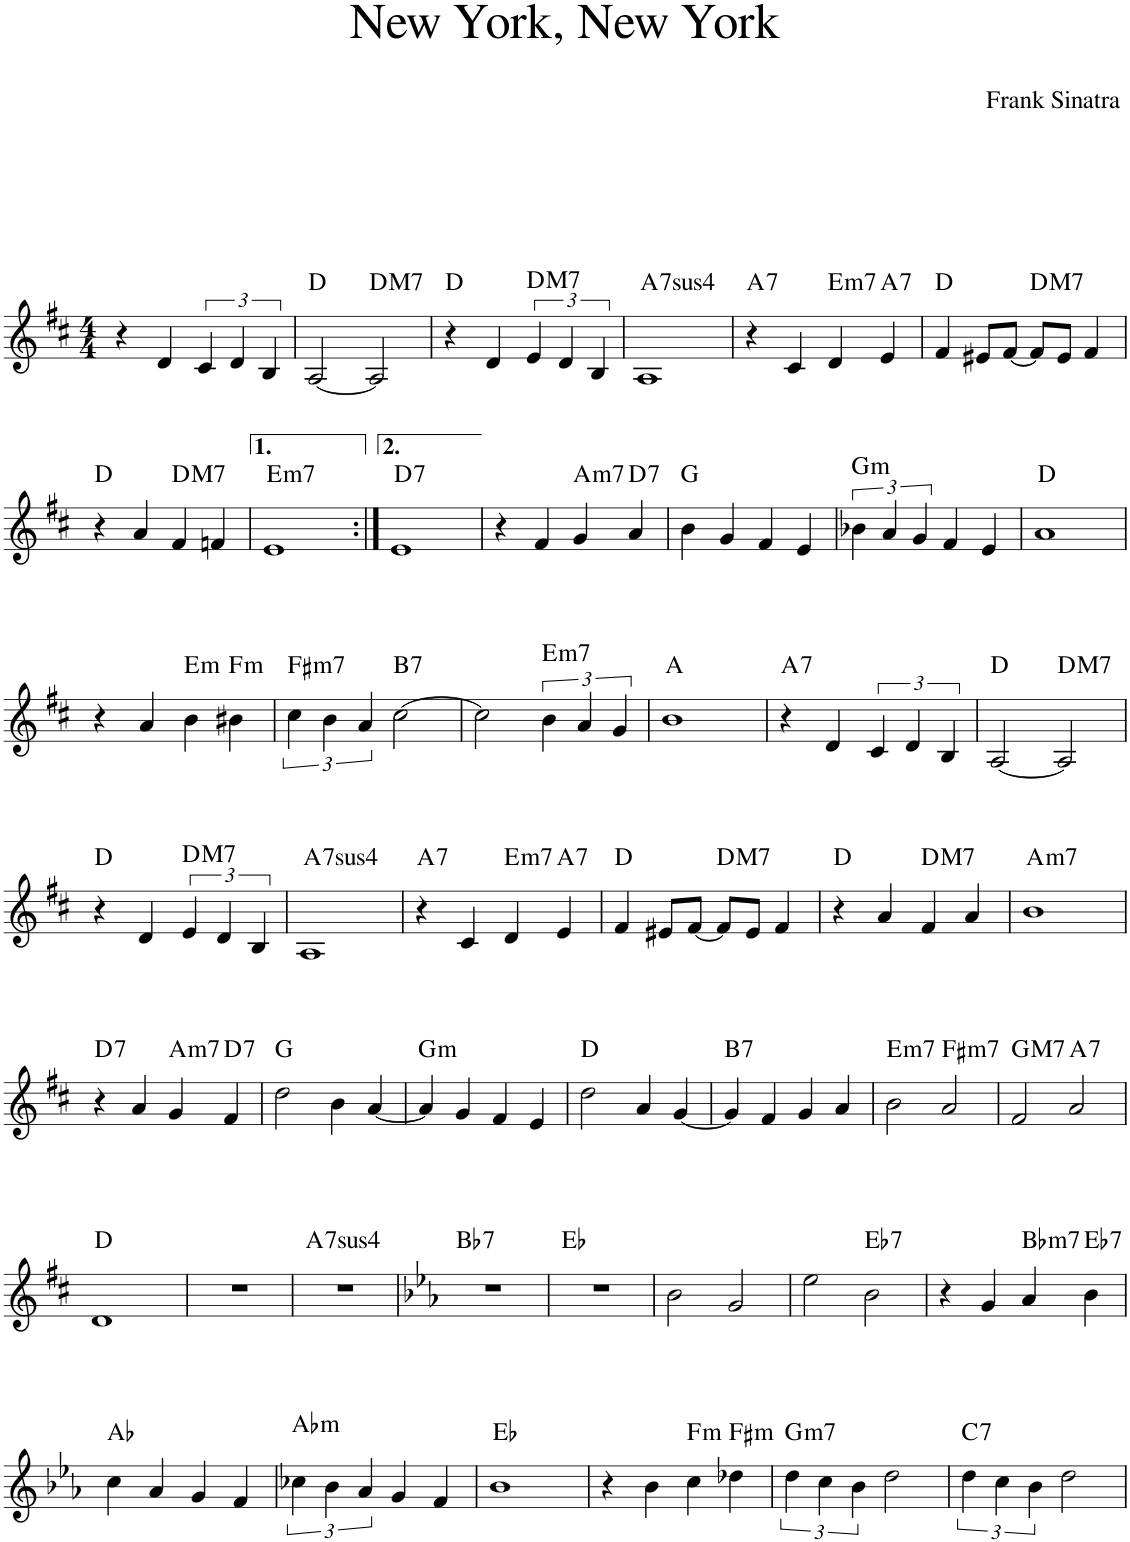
**kern	**harte
*part1	*part1
*staff1	*
*I"Piano	*
*I'Pno.	*
*clefG2	*
*k[f#c#]	*
*M4/4	*
=1	=1
4r	.
4d/	.
6c#/	.
6d/	.
6B/	.
=2	=2
[2A/	D:maj
!	!LO:H:kt=M7
2A/]	D:maj7
=3	=3
4r	D:maj
4d/	.
!	!LO:H:kt=M7
6e/	D:maj7
6d/	.
6B/	.
=4	=4
!	!LO:H:kt=74
1A	A:sus4(7)
=5	=5
!	!LO:H:kt=7
4r	A:7
4c#/	.
!	!LO:H:kt=m7
4d/	E:min7
!	!LO:H:kt=7
4e/	A:7
=6	=6
4f#/	D:maj
8e#X/L	.
[8f#/J	.
!	!LO:H:kt=M7
8f#/L]	D:maj7
8e#/J	.
4f#/	.
!!LO:LB:g=z
=7	=7
4r	D:maj
4a/	.
!	!LO:H:kt=M7
4f#/	D:maj7
4fn/	.
=8	=8
!	!LO:H:kt=m7
1e	E:min7
=9:|!	=9:|!
!	!LO:H:kt=7
1e	D:7
=10	=10
4r	.
4f#/	.
!	!LO:H:kt=m7
4g/	A:min7
!	!LO:H:kt=7
4a/	D:7
=11	=11
4b\	G:maj
4g/	.
4f#/	.
4e/	.
=12	=12
!	!LO:H:kt=m
6b-X\	G:min
6a/	.
6g/	.
4f#/	.
4e/	.
=13	=13
1a	D:maj
!!LO:LB:g=z
=14	=14
4r	.
4a/	.
!	!LO:H:kt=m
4b\	E:min
!	!LO:H:kt=m
4b#X\	F:min
=15	=15
!	!LO:H:kt=m7
6cc#\	F#:min7
6b\	.
6a/	.
!	!LO:H:kt=7
[2cc#\	B:7
=16	=16
2cc#\]	.
!	!LO:H:kt=m7
6b\	E:min7
6a/	.
6g/	.
=17	=17
1b	A:maj
=18	=18
!	!LO:H:kt=7
4r	A:7
4d/	.
6c#/	.
6d/	.
6B/	.
=19	=19
[2A/	D:maj
!	!LO:H:kt=M7
2A/]	D:maj7
!!LO:LB:g=z
=20	=20
4r	D:maj
4d/	.
!	!LO:H:kt=M7
6e/	D:maj7
6d/	.
6B/	.
=21	=21
!	!LO:H:kt=74
1A	A:sus4(7)
=22	=22
!	!LO:H:kt=7
4r	A:7
4c#/	.
!	!LO:H:kt=m7
4d/	E:min7
!	!LO:H:kt=7
4e/	A:7
=23	=23
4f#/	D:maj
8e#X/L	.
[8f#/J	.
!	!LO:H:kt=M7
8f#/L]	D:maj7
8e#/J	.
4f#/	.
=24	=24
4r	D:maj
4a/	.
!	!LO:H:kt=M7
4f#/	D:maj7
4a/	.
=25	=25
!	!LO:H:kt=m7
1b	A:min7
!!LO:LB:g=z
=26	=26
!	!LO:H:kt=7
4r	D:7
4a/	.
!	!LO:H:kt=m7
4g/	A:min7
!	!LO:H:kt=7
4f#/	D:7
=27	=27
2dd\	G:maj
4b\	.
[4a/	.
=28	=28
!	!LO:H:kt=m
4a/]	G:min
4g/	.
4f#/	.
4e/	.
=29	=29
2dd\	D:maj
4a/	.
[4g/	.
=30	=30
!	!LO:H:kt=7
4g/]	B:7
4f#/	.
4g/	.
4a/	.
=31	=31
!	!LO:H:kt=m7
2b\	E:min7
!	!LO:H:kt=m7
2a/	F#:min7
=32	=32
!	!LO:H:kt=M7
2f#/	G:maj7
!	!LO:H:kt=7
2a/	A:7
!!LO:LB:g=z
=33	=33
1d	D:maj
=34	=34
1r	.
=35	=35
!	!LO:H:kt=74
1r	A:sus4(7)
=36	=36
*k[b-e-a-]	*
!	!LO:H:kt=7
1r	Bb:7
=37	=37
1r	Eb:maj
=38	=38
2b-\	.
2g/	.
=39	=39
2ee-\	.
!	!LO:H:kt=7
2b-\	Eb:7
=40	=40
4r	.
4g/	.
!	!LO:H:kt=m7
4a-/	Bb:min7
!	!LO:H:kt=7
4b-\	Eb:7
!!LO:LB:g=z
=41	=41
4cc\	Ab:maj
4a-/	.
4g/	.
4f/	.
=42	=42
!	!LO:H:kt=m
6cc-X\	Ab:min
6b-\	.
6a-/	.
4g/	.
4f/	.
=43	=43
1b-	Eb:maj
=44	=44
4r	.
4b-\	.
!	!LO:H:kt=m
4cc\	F:min
!	!LO:H:kt=m
4dd-X\	F#:min
=45	=45
!	!LO:H:kt=m7
6dd\	G:min7
6cc\	.
6b-\	.
2dd\	.
=46	=46
!	!LO:H:kt=7
6dd\	C:7
6cc\	.
6b-\	.
2dd\	.
=	=
*-	*-
